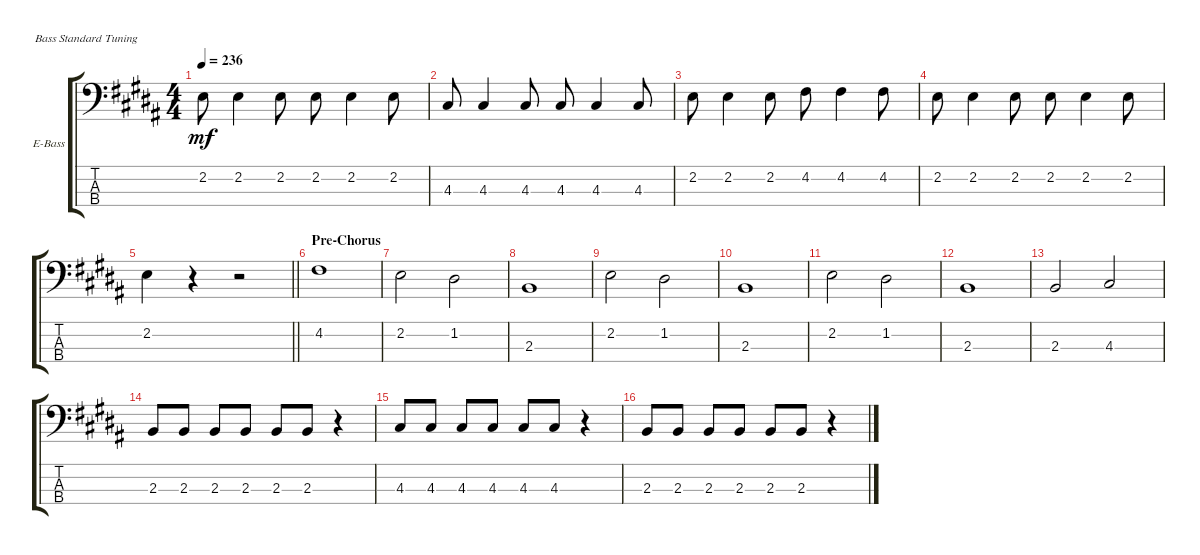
\defaultSystemsLayout 4
\bracketExtendMode groupsimilarinstruments
\firstSystemTrackNameOrientation horizontal
\otherSystemsTrackNameOrientation horizontal
\track ("Bass" "E-Bass") {instrument electricbassfinger}
\staff {score tabs}
\tuning (G2 D2 A1 E1)
\ts (4 4)
\tempo 236
\clef f4
\scale
0.333333
\ks b
2.2.8{dy mf} 2.2.4 2.2.8 2.2.8 2.2.4 2.2.8 |
\scale
0.333333 4.3.8 4.3.4 4.3.8 4.3.8 4.3.4 4.3.8 |
\scale
0.333333 2.2.8 2.2.4 2.2.8 4.2.8 4.2.4 4.2.8 |
\scale
0.333333 2.2.8 2.2.4 2.2.8 2.2.8 2.2.4 2.2.8 |
\scale
0.333333
\barLineRight lightlight
2.2.4 r.4 r.2 |
\section ("" "Pre-Chorus")
\scale
0.333333 4.2.1 |
\scale
0.333333 2.2.2 1.2.2 |
\scale
0.333333 2.3.1 |
\scale
0.333333 2.2.2 1.2.2 |
\scale
0.333333 2.3.1 |
\scale
0.333333 2.2.2 1.2.2 |
\scale
0.333333 2.3.1 |
\scale
0.333333 2.3.2 4.3.2 |
\scale
0.333333 2.3.8 2.3.8 2.3.8 2.3.8 2.3.8 2.3.8 r.4 |
\scale
0.333333 4.3.8 4.3.8 4.3.8 4.3.8 4.3.8 4.3.8 r.4 |
\scale
0.333333 2.3.8 2.3.8 2.3.8 2.3.8 2.3.8 2.3.8 r.4
